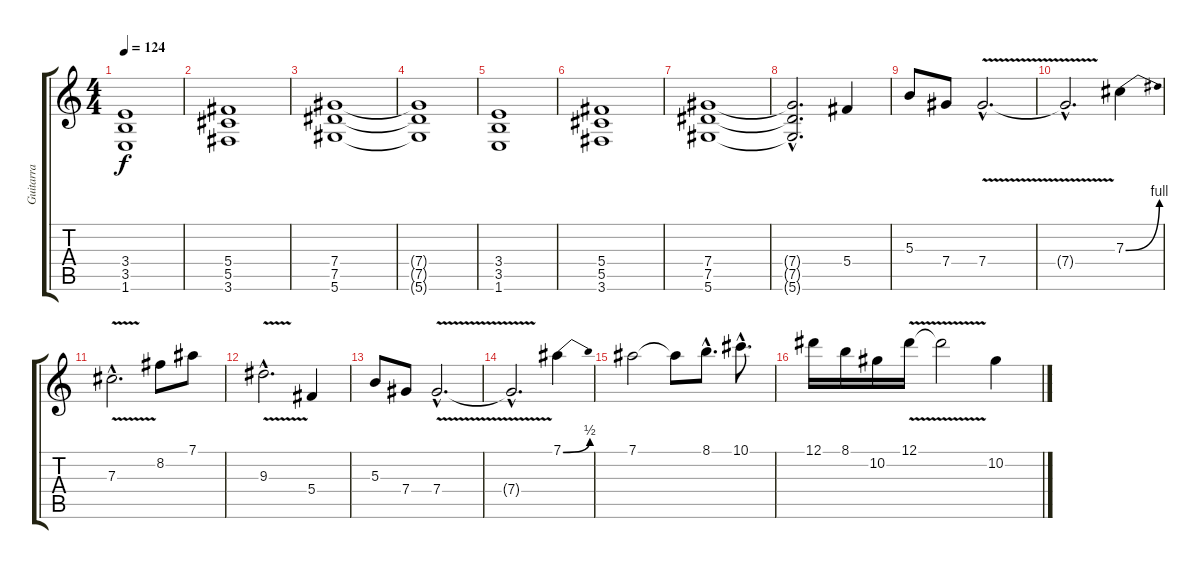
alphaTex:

\track ("Guitarra" "Guitarra") {instrument acousticguitarsteel}
\staff {score tabs}
\tuning (Eb4 Bb3 Gb3 Db3 Ab2 Eb2) {hide}
\ts (4 4)
\tempo 124
\clef g2
\ks c
(3.4 3.5 1.6).1{dy f} |
(5.4 5.5 3.6).1 |
(7.4 7.5 5.6).1 |
(7.4{t} 7.5{t} 5.6{t}).1 |
(3.4 3.5 1.6).1 |
(5.4 5.5 3.6).1 |
(7.4 7.5 5.6).1 |
(7.4{hac t} 7.5{hac t} 5.6{hac t}).2{d} 5.4.4 |
5.3.8 7.4.8 7.4{v hac}.2{d} |
7.4{hac t}.2{d} 7.3{be (bend 0 0 60 4)}.4 |
7.3{v hac}.2{d} 8.2.8 7.1.8 |
9.3{v hac}.2{d} 5.4.4 |
5.3.8 7.4.8 7.4{v hac}.2{d} |
7.4{hac t}.2{d} 7.1{be (bend 0 0 60 2)}.4 |
7.1.2 7.1{t}.8 8.1{hac}.8{d} 10.1{hac}.8{d} |
12.1.16 8.1.16 10.2.16 12.1{v}.16 12.1{t}.2 10.2.4
